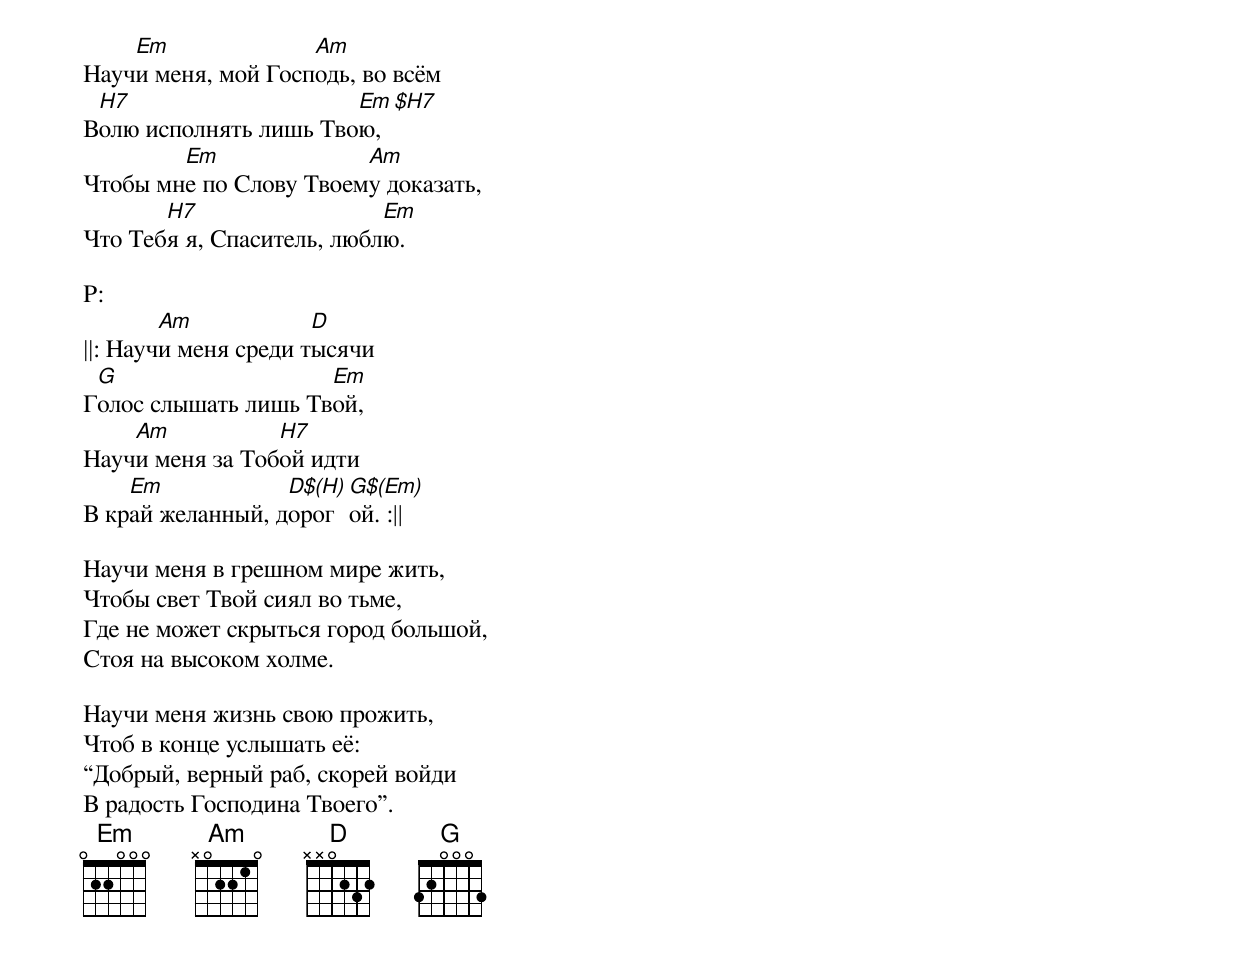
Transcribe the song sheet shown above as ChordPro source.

Науч[Em]и меня, мой Госп[Am]одь, во всём
В[H7]олю исполнять лишь Тво[Em]ю,[$H7]
Чтобы мн[Em]е по Слову Твоем[Am]у доказать,
Что Теб[H7]я я, Спаситель, любл[Em]ю.

P:
||: Науч[Am]и меня среди т[D]ысячи
Г[G]олос слышать лишь Тв[Em]ой,
Науч[Am]и меня за Тоб[H7]ой идти
В кр[Em]ай желанный, д[D$(H)]орог[G$(Em)]ой. :||

Научи меня в грешном мире жить,
Чтобы свет Твой сиял во тьме,
Где не может скрыться город большой,
Стоя на высоком холме.

Научи меня жизнь свою прожить,
Чтоб в конце услышать её:
“Добрый, верный раб, скорей войди
В радость Господина Твоего”.
